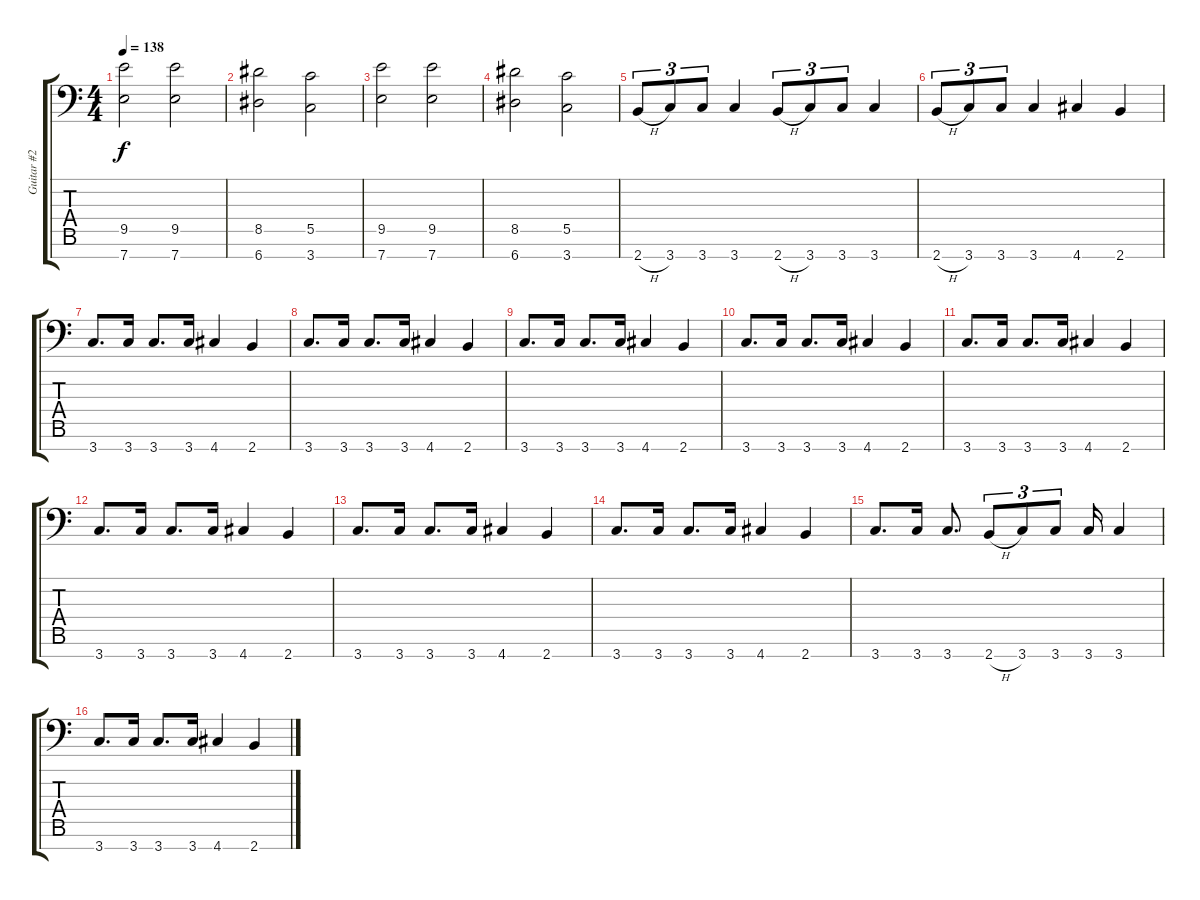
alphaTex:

\track ("Guitar #2" "Guitar #2") {instrument distortionguitar}
\staff {score tabs}
\tuning (D4 A3 F3 C3 G2 D2 A1) {hide}
\ts (4 4)
\tempo 138
\clef f4
\ks c
(9.5 7.7).2{dy f} (9.5 7.7).2 |
(8.5 6.7).2 (5.5 3.7).2 |
(9.5 7.7).2 (9.5 7.7).2 |
(8.5 6.7).2 (5.5 3.7).2 |
2.7{h}.8{tu (3 2)} 3.7.8{tu (3 2)} 3.7.8{tu (3 2)} 3.7.4 2.7{h}.8{tu (3 2)} 3.7.8{tu (3 2)} 3.7.8{tu (3 2)} 3.7.4 |
2.7{h}.8{tu (3 2)} 3.7.8{tu (3 2)} 3.7.8{tu (3 2)} 3.7.4 4.7.4 2.7.4 |
3.7.8{d} 3.7.16 3.7.8{d} 3.7.16 4.7.4 2.7.4 |
3.7.8{d} 3.7.16 3.7.8{d} 3.7.16 4.7.4 2.7.4 |
3.7.8{d} 3.7.16 3.7.8{d} 3.7.16 4.7.4 2.7.4 |
3.7.8{d} 3.7.16 3.7.8{d} 3.7.16 4.7.4 2.7.4 |
3.7.8{d} 3.7.16 3.7.8{d} 3.7.16 4.7.4 2.7.4 |
3.7.8{d} 3.7.16 3.7.8{d} 3.7.16 4.7.4 2.7.4 |
3.7.8{d} 3.7.16 3.7.8{d} 3.7.16 4.7.4 2.7.4 |
3.7.8{d} 3.7.16 3.7.8{d} 3.7.16 4.7.4 2.7.4 |
3.7.8{d} 3.7.16 3.7.8{d} 2.7{h}.8{tu (3 2)} 3.7.8{tu (3 2)} 3.7.8{tu (3 2)} 3.7.16 3.7.4 |
3.7.8{d} 3.7.16 3.7.8{d} 3.7.16 4.7.4 2.7.4
